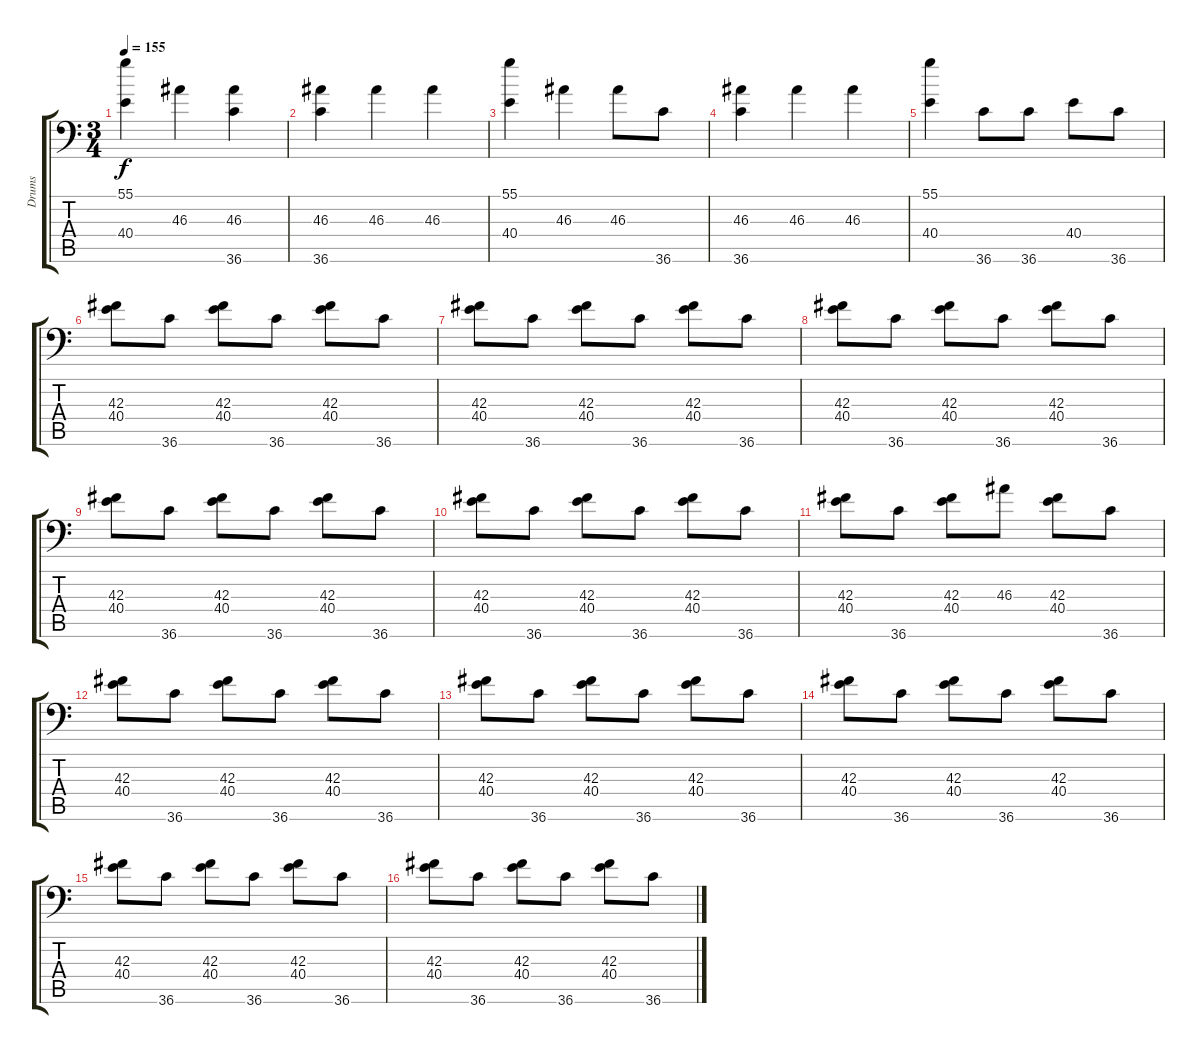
\track ("Drums" "Drums") {instrument acousticgrandpiano}
\staff {score tabs}
\tuning (C-1 C-1 C-1 C-1 C-1 C-1) {hide}
\ts (3 4)
\tempo 155
\clef f4
\ks c
(55.1 40.4).4{dy f} 46.3.4 (46.3 36.6).4 |
(46.3 36.6).4 46.3.4 46.3.4 |
(55.1 40.4).4 46.3.4 46.3.8 36.6.8 |
(46.3 36.6).4 46.3.4 46.3.4 |
(55.1 40.4).4 36.6.8 36.6.8 40.4.8 36.6.8 |
(42.3 40.4).8 36.6.8 (42.3 40.4).8 36.6.8 (42.3 40.4).8 36.6.8 |
(42.3 40.4).8 36.6.8 (42.3 40.4).8 36.6.8 (42.3 40.4).8 36.6.8 |
(42.3 40.4).8 36.6.8 (42.3 40.4).8 36.6.8 (42.3 40.4).8 36.6.8 |
(42.3 40.4).8 36.6.8 (42.3 40.4).8 36.6.8 (42.3 40.4).8 36.6.8 |
(42.3 40.4).8 36.6.8 (42.3 40.4).8 36.6.8 (42.3 40.4).8 36.6.8 |
(42.3 40.4).8 36.6.8 (42.3 40.4).8 46.3.8 (42.3 40.4).8 36.6.8 |
(42.3 40.4).8 36.6.8 (42.3 40.4).8 36.6.8 (42.3 40.4).8 36.6.8 |
(42.3 40.4).8 36.6.8 (42.3 40.4).8 36.6.8 (42.3 40.4).8 36.6.8 |
(42.3 40.4).8 36.6.8 (42.3 40.4).8 36.6.8 (42.3 40.4).8 36.6.8 |
(42.3 40.4).8 36.6.8 (42.3 40.4).8 36.6.8 (42.3 40.4).8 36.6.8 |
(42.3 40.4).8 36.6.8 (42.3 40.4).8 36.6.8 (42.3 40.4).8 36.6.8
